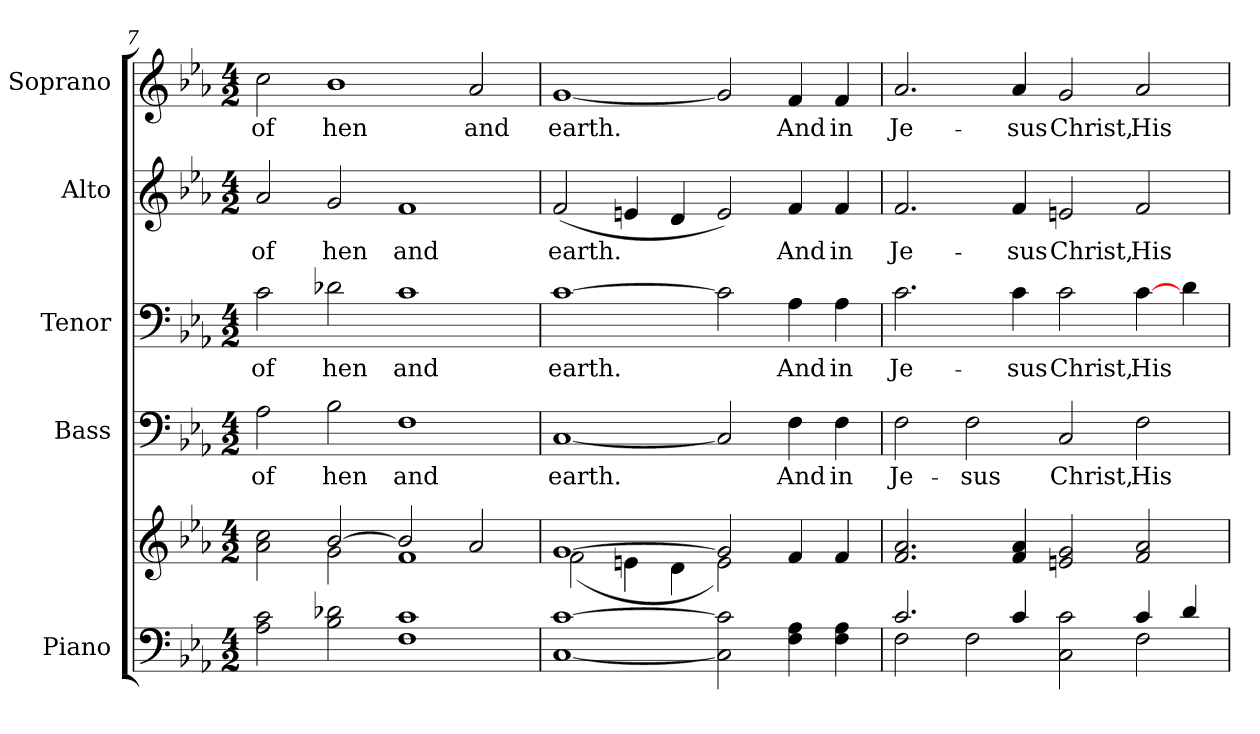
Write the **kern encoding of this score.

**kern	**kern	**kern	**text	**kern	**text	**kern	**text	**kern	**text
*part5	*part5	*part4	*part4	*part3	*part3	*part2	*part2	*part1	*part1
*staff6	*staff5	*staff4	*staff4	*staff3	*staff3	*staff2	*staff2	*staff1	*staff1
*I"Piano	*	*I"Bass	*	*I"Tenor	*	*I"Alto	*	*I"Soprano	*
*I'Pno.	*	*I'B.	*	*I'T.	*	*I'A.	*	*I'S.	*
!!LO:PB:g=z
*clefF4	*clefG2	*clefF4	*	*clefF4	*	*clefG2	*	*clefG2	*
*k[b-e-a-]	*k[b-e-a-]	*k[b-e-a-]	*	*k[b-e-a-]	*	*k[b-e-a-]	*	*k[b-e-a-]	*
*c:	*c:	*c:	*	*c:	*	*c:	*	*c:	*
*M4/2	*M4/2	*M4/2	*	*M4/2	*	*M4/2	*	*M4/2	*
=7	=7	=7	=7	=7	=7	=7	=7	=7	=7
*	*^	*	*	*	*	*	*	*	*
!	!	!	!	!LO:LY:b:color=#000000	!	!	!	!	!	!
!	!	!	!	!	!	!LO:LY:b:color=#000000	!	!	!	!
!	!	!	!	!	!	!	!	!LO:LY:b:color=#000000	!	!
!	!	!	!	!	!	!	!	!	!	!LO:LY:b:color=#000000
2A-i\ 2ci	2a-i\ 2cci	2ryy	2A-i\	of	2ci\	of	2a-i/	of	2cci\	of
!	!	!	!	!LO:LY:b:color=#000000	!	!	!	!	!	!
!	!	!	!	!	!	!LO:LY:b:color=#000000	!	!	!	!
!	!	!	!	!	!	!	!	!LO:LY:b:color=#000000	!	!
!	!	!	!	!	!	!	!	!	!	!LO:LY:b:color=#000000
2B-i\ 2d-Xi	[>2b-i/	2gi\	2B-i\	hen	2d-Xi\	hen	2gi/	hen	1b-i	hen
!	!	!	!	!LO:LY:b:color=#000000	!	!	!	!	!	!
!	!	!	!	!	!	!LO:LY:b:color=#000000	!	!	!	!
!	!	!	!	!	!	!	!	!LO:LY:b:color=#000000	!	!
1Fi 1ci	2b-i/]	1fi	1Fi	and	1ci	and	1fi	and	.	.
!	!	!	!	!	!	!	!	!	!	!LO:LY:b:color=#000000
.	2a-i/	.	.	.	.	.	.	.	2a-i/	and
=8	=8	=8	=8	=8	=8	=8	=8	=8	=8	=8
!	!	!	!	!LO:LY:b:color=#000000	!	!	!	!	!	!
!	!	!	!	!	!	!LO:LY:b:color=#000000	!	!	!	!
!	!	!	!	!	!	!	!	!LO:LY:b:color=#000000	!	!
!	!	!	!	!	!	!	!	!	!	!LO:LY:b:color=#000000
[<1Ci [>1ci	[>1gi	(2fi\	[<1Ci	earth.	[>1ci	earth.	(2fi/	earth.	[<1gi	earth.
.	.	4eni\	.	.	.	.	4eni/	.	.	.
.	.	4di\	.	.	.	.	4di/	.	.	.
2Ci\] 2ci]	2gi/]	2ei\)	2Ci/]	.	2ci\]	.	2ei/)	.	2gi/]	.
!	!	!	!	!LO:LY:b:color=#000000	!	!	!	!	!	!
!	!	!	!	!	!	!LO:LY:b:color=#000000	!	!	!	!
!	!	!	!	!	!	!	!	!LO:LY:b:color=#000000	!	!
!	!	!	!	!	!	!	!	!	!	!LO:LY:b:color=#000000
4Fi\ 4A-i	4fi/	2ryy	4Fi\	And	4A-i\	And	4fi/	And	4fi/	And
!	!	!	!	!LO:LY:b:color=#000000	!	!	!	!	!	!
!	!	!	!	!	!	!LO:LY:b:color=#000000	!	!	!	!
!	!	!	!	!	!	!	!	!LO:LY:b:color=#000000	!	!
!	!	!	!	!	!	!	!	!	!	!LO:LY:b:color=#000000
4Fi\ 4A-i	4fi/	.	4Fi\	in	4A-i\	in	4fi/	in	4fi/	in
*	*v	*v	*	*	*	*	*	*	*	*
=9	=9	=9	=9	=9	=9	=9	=9	=9	=9
*^	*	*	*	*	*	*	*	*	*
!	!	!	!	!LO:LY:b:color=#000000	!	!	!	!	!	!
!	!	!	!	!	!	!LO:LY:b:color=#000000	!	!	!	!
!	!	!	!	!	!	!	!	!LO:LY:b:color=#000000	!	!
!	!	!	!	!	!	!	!	!	!	!LO:LY:b:color=#000000
2.ci/	2Fi\	2.fi/ 2.a-i	2Fi\	Je-	2.ci\	Je-	2.fi/	Je-	2.a-i/	Je-
!	!	!	!	!LO:LY:b:color=#000000	!	!	!	!	!	!
.	2Fi\	.	2Fi\	-sus	.	.	.	.	.	.
!	!	!	!	!	!	!LO:LY:b:color=#000000	!	!	!	!
!	!	!	!	!	!	!	!	!LO:LY:b:color=#000000	!	!
!	!	!	!	!	!	!	!	!	!	!LO:LY:b:color=#000000
4ci/	.	4fi/ 4a-i	.	.	4ci\	-sus	4fi/	-sus	4a-i/	-sus
!	!	!	!	!LO:LY:b:color=#000000	!	!	!	!	!	!
!	!	!	!	!	!	!LO:LY:b:color=#000000	!	!	!	!
!	!	!	!	!	!	!	!	!LO:LY:b:color=#000000	!	!
!	!	!	!	!	!	!	!	!	!	!LO:LY:b:color=#000000
2Ci\ 2ci	2ryy	2eni/ 2gi	2Ci/	Christ,	2ci\	Christ,	2eni/	Christ,	2gi/	Christ,
!	!	!	!	!LO:LY:b:color=#000000	!	!	!	!	!	!
!	!	!	!	!	!	!LO:LY:b:color=#000000	!	!	!	!
!	!	!	!	!	!	!	!	!LO:LY:b:color=#000000	!	!
!	!	!	!	!	!	!	!	!	!	!LO:LY:b:color=#000000
4ci/	2Fi\	2fi/ 2a-i	2Fi\	His	[>4ci\	His	2fi/	His	2a-i/	His
4di/	.	.	.	.	4di\	.	.	.	.	.
*v	*v	*	*	*	*	*	*	*	*	*
=	=	=	=	=	=	=	=	=	=
*-	*-	*-	*-	*-	*-	*-	*-	*-	*-
